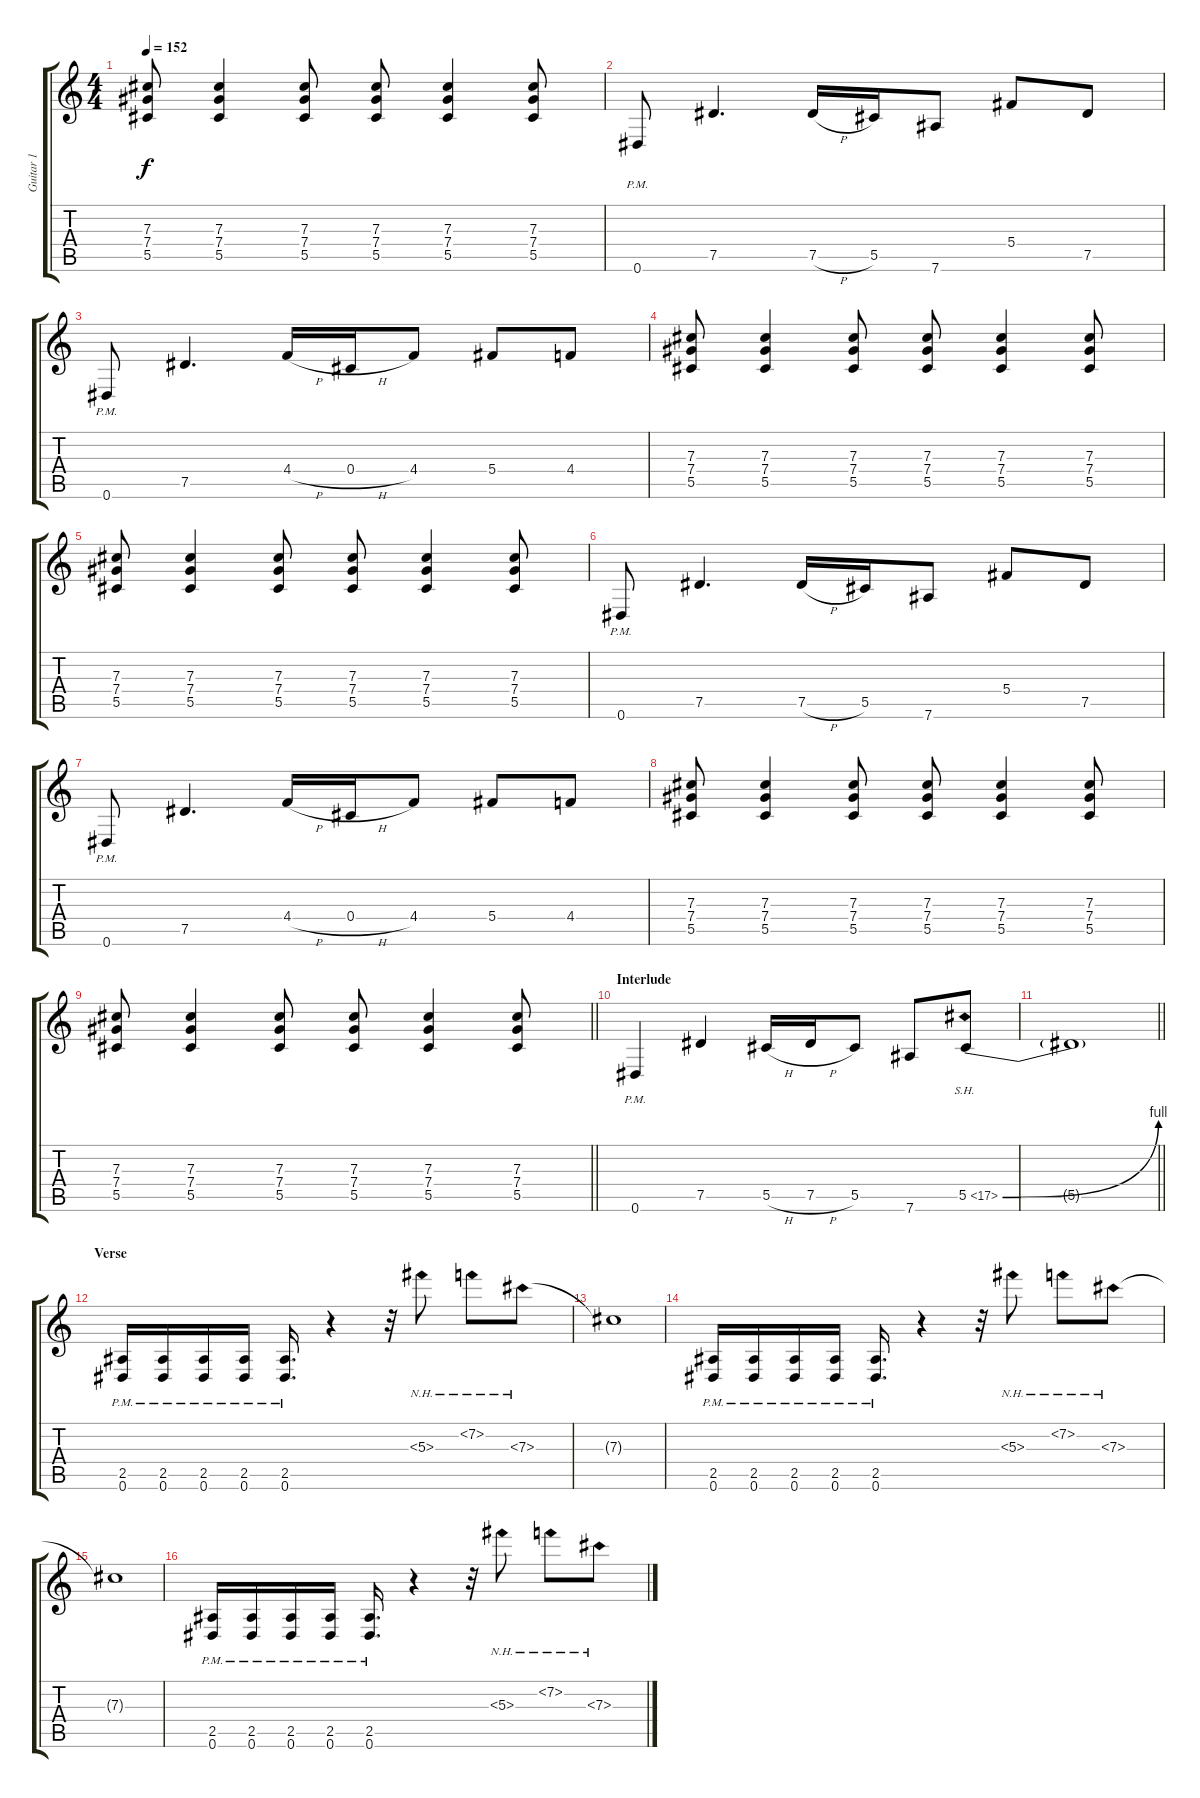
\track ("Guitar 1" "Guitar 1") {instrument distortionguitar}
\staff {score tabs}
\tuning (Eb4 Bb3 Gb3 Db3 Ab2 Eb2) {hide}
\ts (4 4)
\tempo 152
\clef g2
\ks c
(7.3 7.4 5.5).8{dy f} (7.3 7.4 5.5).4 (7.3 7.4 5.5).8 (7.3 7.4 5.5).8 (7.3 7.4 5.5).4 (7.3 7.4 5.5).8 |
0.6{pm}.8 7.5.4{d} 7.5{h}.16 5.5.16 7.6.8 5.4.8 7.5.8 |
0.6{pm}.8 7.5.4{d} 4.4{h}.16 0.4{h}.16 4.4.8 5.4.8 4.4.8 |
(7.3 7.4 5.5).8 (7.3 7.4 5.5).4 (7.3 7.4 5.5).8 (7.3 7.4 5.5).8 (7.3 7.4 5.5).4 (7.3 7.4 5.5).8 |
(7.3 7.4 5.5).8 (7.3 7.4 5.5).4 (7.3 7.4 5.5).8 (7.3 7.4 5.5).8 (7.3 7.4 5.5).4 (7.3 7.4 5.5).8 |
0.6{pm}.8 7.5.4{d} 7.5{h}.16 5.5.16 7.6.8 5.4.8 7.5.8 |
0.6{pm}.8 7.5.4{d} 4.4{h}.16 0.4{h}.16 4.4.8 5.4.8 4.4.8 |
(7.3 7.4 5.5).8 (7.3 7.4 5.5).4 (7.3 7.4 5.5).8 (7.3 7.4 5.5).8 (7.3 7.4 5.5).4 (7.3 7.4 5.5).8 |
\barLineRight lightlight
(7.3 7.4 5.5).8 (7.3 7.4 5.5).4 (7.3 7.4 5.5).8 (7.3 7.4 5.5).8 (7.3 7.4 5.5).4 (7.3 7.4 5.5).8 |
\section ("" "Interlude")
0.6{pm}.4 7.5.4 5.5{h}.16 7.5{h}.16 5.5.8 7.6.8 5.5{be (bend 0 0 60 4) sh 12}.8 |
\barLineRight lightlight
5.5{t}.1 |
\section ("" "Verse")
(2.5{pm} 0.6{pm}).16 (2.5{pm} 0.6{pm}).16 (2.5{pm} 0.6{pm}).16 (2.5{pm} 0.6{pm}).16 (2.5{pm} 0.6{pm}).16{d} r.4 r.32 5.3{nh}.8 7.2{nh}.8 7.3{nh}.8 |
7.3{t}.1 |
(2.5{pm} 0.6{pm}).16 (2.5{pm} 0.6{pm}).16 (2.5{pm} 0.6{pm}).16 (2.5{pm} 0.6{pm}).16 (2.5{pm} 0.6{pm}).16{d} r.4 r.32 5.3{nh}.8 7.2{nh}.8 7.3{nh}.8 |
7.3{t}.1 |
(2.5{pm} 0.6{pm}).16 (2.5{pm} 0.6{pm}).16 (2.5{pm} 0.6{pm}).16 (2.5{pm} 0.6{pm}).16 (2.5{pm} 0.6{pm}).16{d} r.4 r.32 5.3{nh}.8 7.2{nh}.8 7.3{nh}.8
